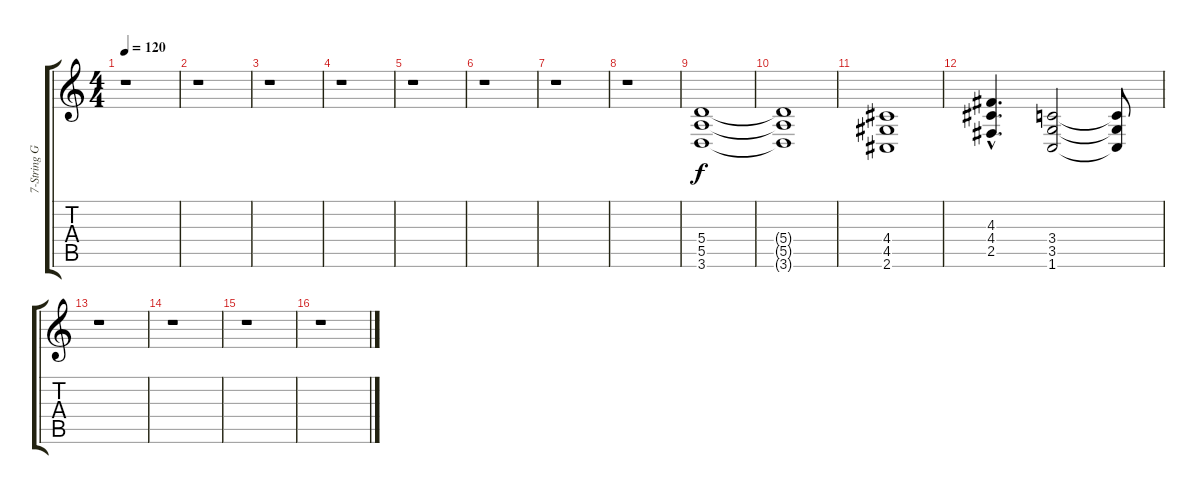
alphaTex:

\track ("7-String Gtr.2" "7-String G") {instrument distortionguitar}
\staff {score tabs}
\tuning (B3 G3 D3 A2 E2 B1) {hide}
\ts (4 4)
\tempo 120
\clef g2
\ks c
r.1{dy f} |
r.1 |
r.1 |
r.1 |
r.1 |
r.1 |
r.1 |
r.1 |
(5.4 5.5 3.6).1 |
(5.4{t} 5.5{t} 3.6{t}).1 |
(4.4 4.5 2.6).1 |
(4.3{hac} 4.4{hac} 2.5{hac}).4{d} (3.4 3.5 1.6).2 (3.4{t} 3.5{t} 1.6{t}).8 |
r.1 |
r.1 |
r.1 |
r.1
